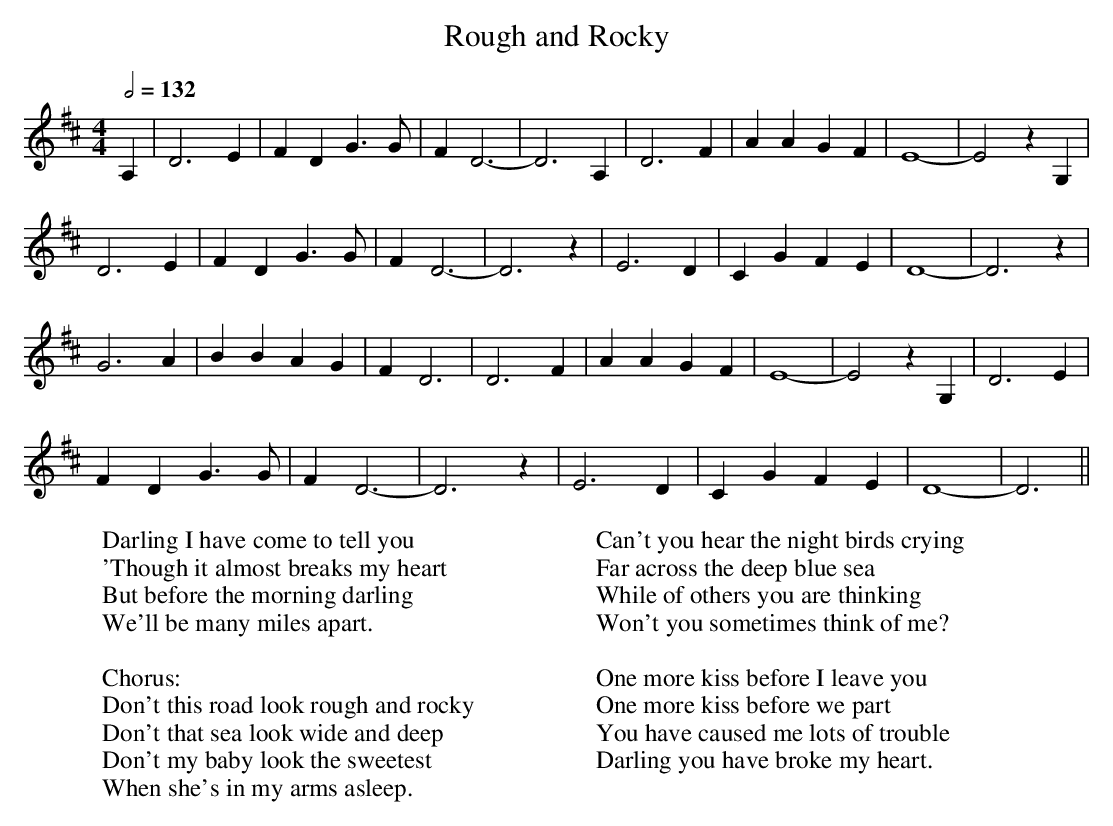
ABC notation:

X:1
T:Rough and Rocky
M:4/4
L:1/8
Q:2/4=132
W:Darling I have come to tell you
W:'Though it almost breaks my heart
W:But before the morning darling
W:We'll be many miles apart.
W:
W:Chorus:
W:Don't this road look rough and rocky
W:Don't that sea look wide and deep
W:Don't my baby look the sweetest
W:When she's in my arms asleep.
W:
W:Can't you hear the night birds crying
W:Far across the deep blue sea
W:While of others you are thinking
W:Won't you sometimes think of me?
W:
W:One more kiss before I leave you
W:One more kiss before we part
W:You have caused me lots of trouble
W:Darling you have broke my heart.
K:D
A,2|D6E2|F2D2 G3G|F2D6-|D6A,2|D6F2|A2A2 G2F2|E8-|E4 z2 G,2|
D6E2|F2D2 G3G|F2D6-|D6z2|E6D2|C2G2 F2E2|D8-|D6z2|
G6A2|B2B2 A2G2|F2D6|D6F2|A2A2 G2F2|E8-|E4 z2G,2|D6E2|
F2D2 G3G|F2D6-|D6z2|E6D2|C2G2 F2E2|D8-|D6||
